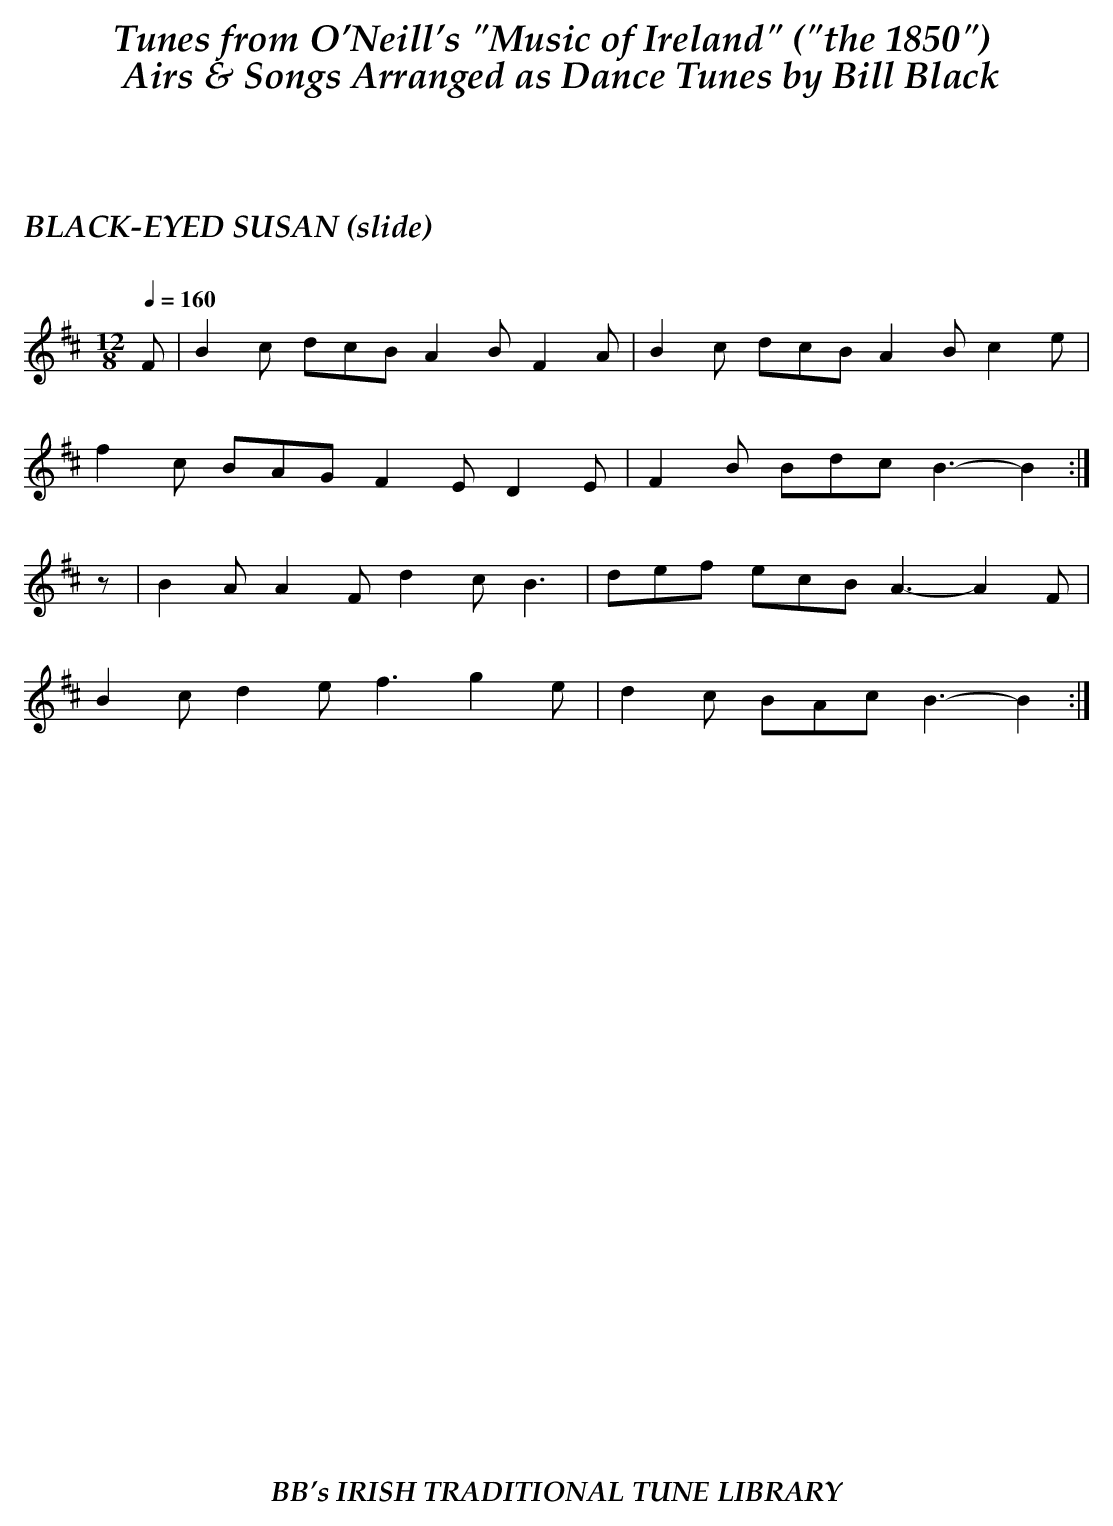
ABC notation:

X:1
T:BLACK-EYED SUSAN (slide)
Q:1/4=160
M:12/8
L:1/8
K:Bm
F|B2c dcB A2B F2A|B2c dcB A2B c2e|
f2c BAG F2E D2E|F2B Bdc B3- B2:|
z|B2A A2F d2c B3|def ecB A3-A2F|
B2c d2e f3 g2e|d2c BAc B3- B2:|
